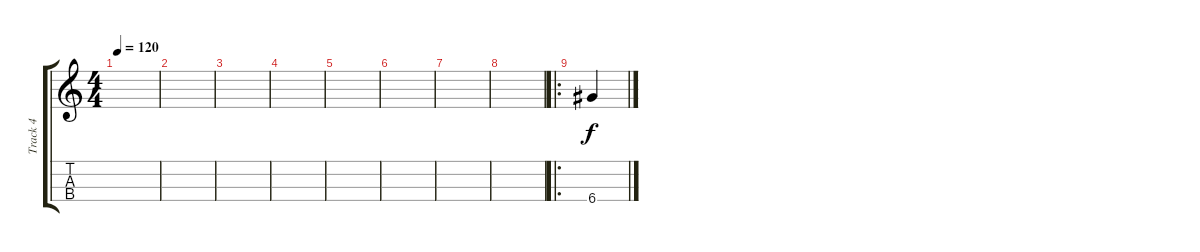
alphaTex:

\track ("Track 4" "Track 4") {instrument acousticguitarnylon}
\staff {score tabs}
\tuning (E4 B3 G3 D3) {hide}
\ts (4 4)
\tempo 120
\clef g2
\ks c
|
|
|
|
|
|
|
|
\ro
6.4.4
